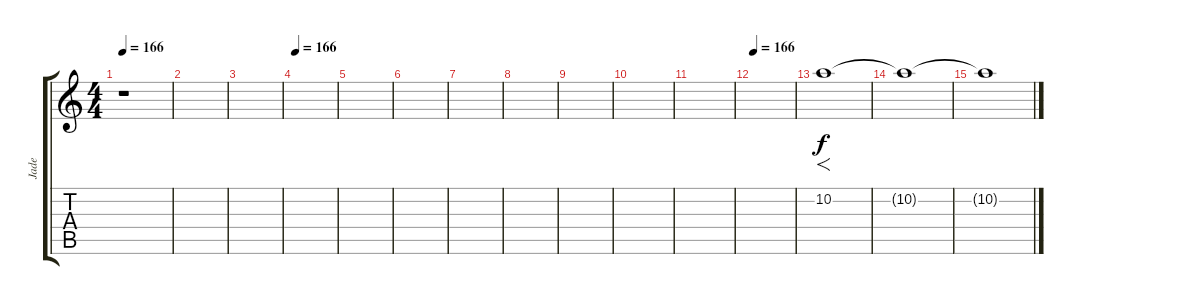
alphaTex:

\track ("Jade" "Jade") {instrument distortionguitar}
\staff {score tabs}
\tuning (E4 B3 G3 D3 A2 E2) {hide}
\ts (4 4)
\tempo 166
\clef g2
\ks c
r.1{dy f} |
|
|
\tempo 166
|
|
|
|
|
|
|
|
\tempo 168
\tempo 166
|
10.2.1{f} |
10.2{t}.1 |
10.2{t}.1
